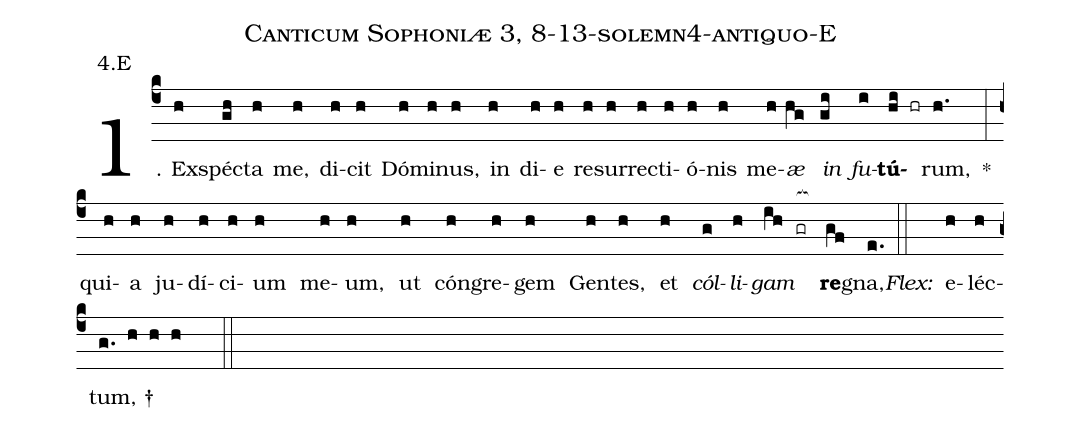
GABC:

name: Canticum Sophoniæ 3, 8-13-solemn4-antiquo-E;
annotation: 4.E;
%%
(c4)1. Ex(h)spéc(gh)ta(h) me,(h) di(h)cit(h) Dó(h)mi(h)nus,(h) in(h) di(h)e(h) re(h)sur(h)rec(h)ti(h)ó(h)nis(h) me(h)<i>æ</i>(hg) <i>in</i>(gi) <i>fu</i>(i)<b>tú</b>(hi hr)rum,(h.) *(:) qui(h)a(h) ju(h)dí(h)ci(h)um(h) me(h)um,(h) ut(h) cón(h)gre(h)gem(h) Gen(h)tes,(h) et(h) <i>cól</i>(g)<i>li</i>(h)<i>gam</i>(ih gr[ocb:1{]) <b>re</b>(gf[ocb:0}])gna,(e.) (::)
<i>Flex:</i>()  e(h)léc(h)tum, †(g. h h h  ::)
